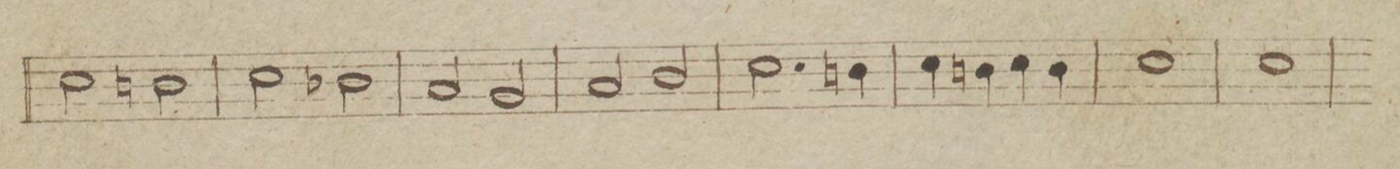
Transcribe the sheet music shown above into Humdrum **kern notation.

**kern
*I"Oboe Secondo
*clefG2
*k[b-e-]
*met(c|)
*M2/2
2cc\
2bn\
=48
2cc\
2b-X\
=49
2a/
2g/
=50
2a/
2b-/
=51
2.cc\
4bn\
=52
4cc\
4bn\
4cc\
4b\
=53
1cc
=54
1cc
=55
*-
